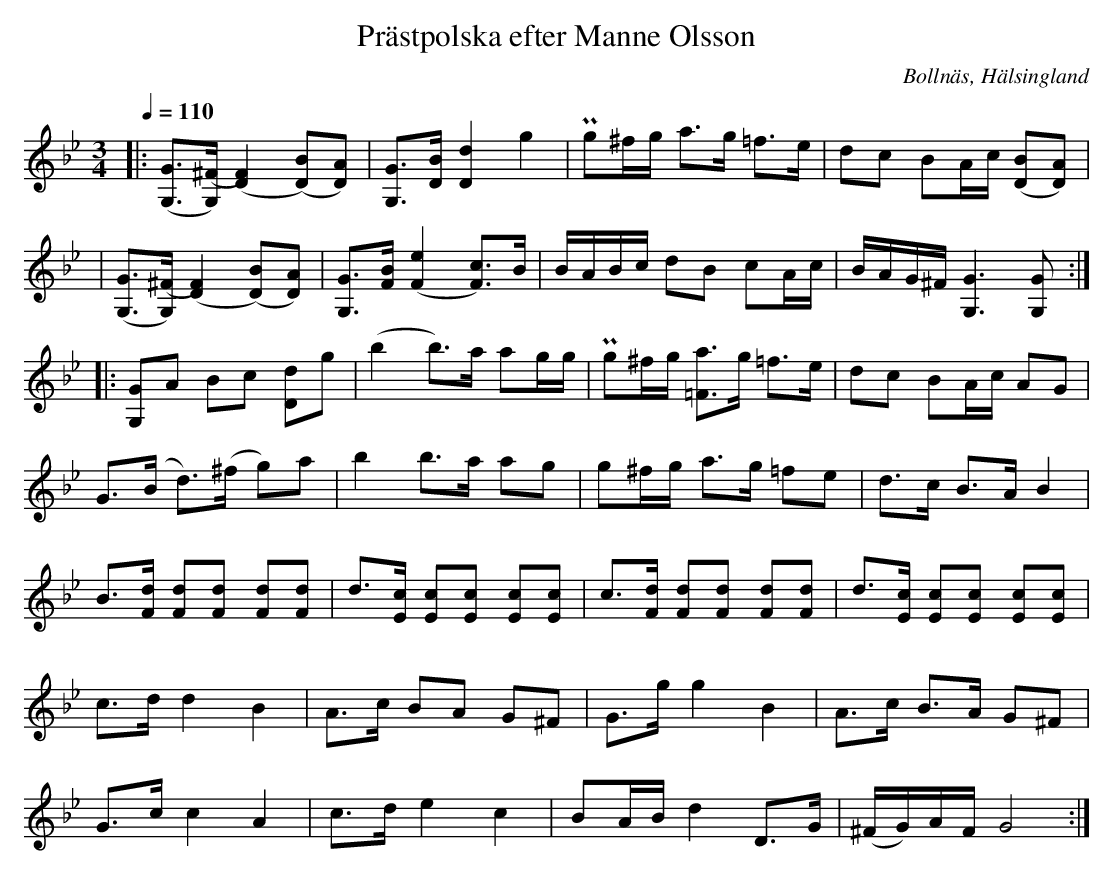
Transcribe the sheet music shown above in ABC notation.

X:1
T:Prästpolska efter Manne Olsson
O:Bollnäs, Hälsingland
M:3/4
L:1/8
Q:1/4=110
K:Gm
|:[(G, G]>[G,) (^F] [F2) (D2] [(D) B][D) A]| [G, G]>[D B] [D2 d2] g2| Pg^f/g/ a>g =f>e | dc   BA/c/ [B (D][D) A]|
|[(G, G]>[G,) (^F] [F2) (D2] [(D) B][D) A]| [G, G]>[F B] [(F2 e2] [F) c]>B|B/A/B/c/  dB cA/c/  | B/A/G/^F/ [G,3 G3] [G, G] :|:
[G, G]A Bc [D d]g| (b2     b)>a ag/g/| Pg^f/g/  [=F a]>g =f>e | dc BA/c/ AG  |
G>(B   d>)(^f   g)a        | b2     b>a      ag         | g^f/g/ a>g =fe | d>c         B>A B2   |
B>[Fd] [Fd][Fd] [Fd][Fd] | d>[Ec] [Ec][Ec] [Ec][Ec] | \
c>[Fd] [Fd][Fd] [Fd][Fd] | d>[Ec] [Ec][Ec] [Ec][Ec] |
c>d    d2       B2           | A>c    BA       G^F       | G>g    g2 B2     | A>c         B>A G^F  |
G>c    c2       A2           | c>d    e2       c2        | BA/B/  d2 D>G   | (^F/G/)A/F/ G4      :|
